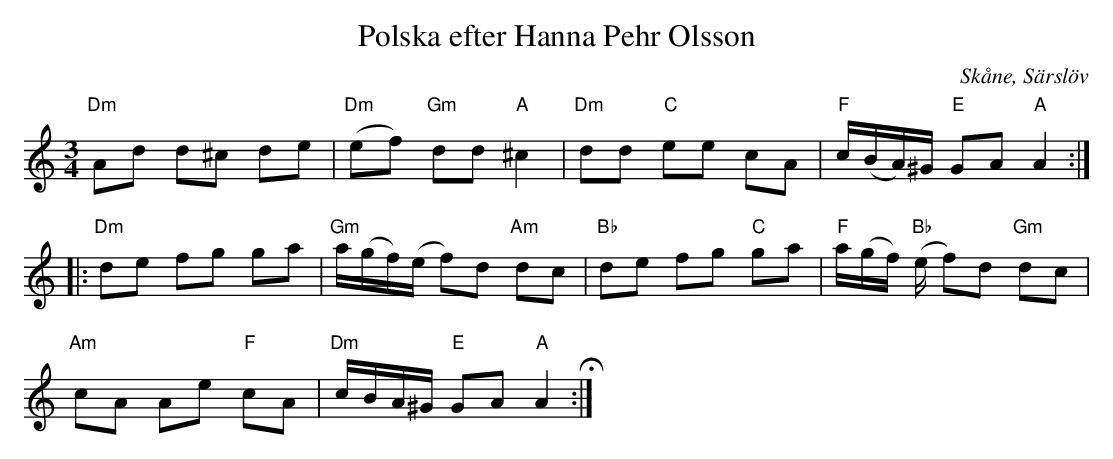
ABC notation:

X:1
T:Polska efter Hanna Pehr Olsson
O:Skåne, Särslöv
M:3/4
L:1/8
K:DDor
"Dm"Ad d^c de | "Dm"(ef) "Gm"dd "A"^c2 | "Dm"dd "C"ee cA | "F"c/(B/A/)^G/ "E"GA "A"A2 ::
"Dm"de fg ga | "Gm"a/(g/f/)(e/ f)d "Am"dc | "Bb"de fg "C"ga | "F"a/(g/f/) "Bb"(e/ f)d "Gm"dc |
"Am"cA Ae "F"cA | "Dm"c/B/A/^G/ "E"GA "A"A2 !fermata!:|
